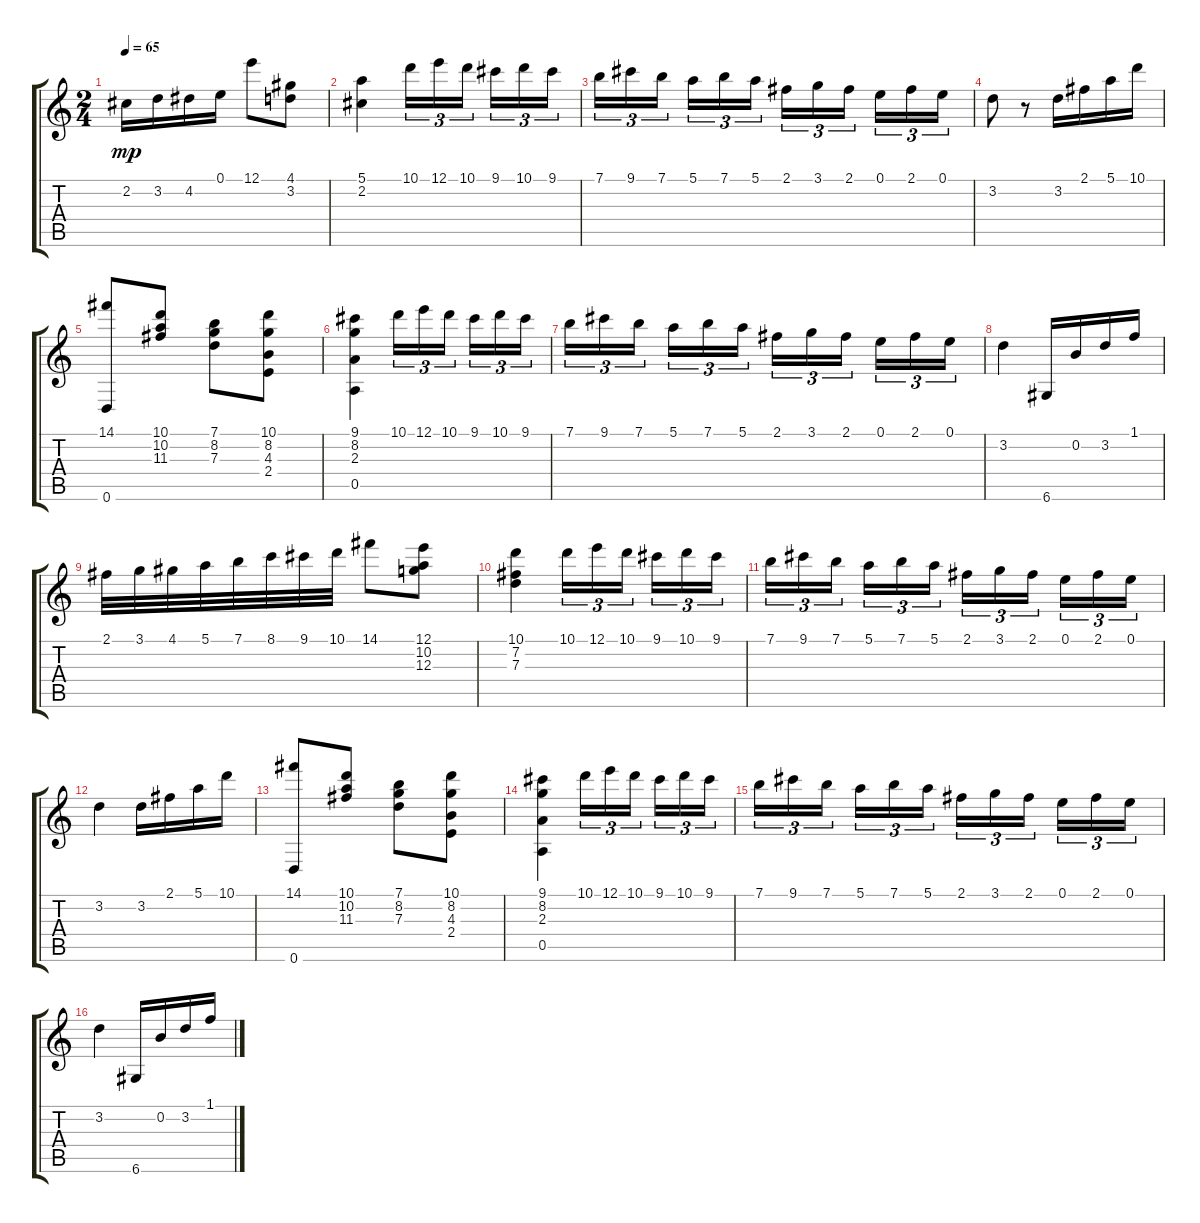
\track "" {instrument acousticguitarnylon}
\staff {score tabs}
\tuning (E4 B3 G3 D3 A2 D2) {hide}
\ts (2 4)
\tempo 65
\clef g2
\ks c
2.2.16{dy mp} 3.2.16 4.2.16 0.1.16 12.1.8 (4.1 3.2).8 |
(5.1 2.2).4 10.1.16{tu (3 2)} 12.1.16{tu (3 2)} 10.1.16{tu (3 2)} 9.1.16{tu (3 2)} 10.1.16{tu (3 2)} 9.1.16{tu (3 2)} |
7.1.16{tu (3 2)} 9.1.16{tu (3 2)} 7.1.16{tu (3 2)} 5.1.16{tu (3 2)} 7.1.16{tu (3 2)} 5.1.16{tu (3 2)} 2.1.16{tu (3 2)} 3.1.16{tu (3 2)} 2.1.16{tu (3 2)} 0.1.16{tu (3 2)} 2.1.16{tu (3 2)} 0.1.16{tu (3 2)} |
3.2.8 r.8 3.2.16 2.1.16 5.1.16 10.1.16 |
(14.1 0.6).8 (10.1 10.2 11.3).8 (7.1 8.2 7.3).8 (10.1 8.2 4.3 2.4).8 |
(9.1 8.2 2.3 0.5).4 10.1.16{tu (3 2)} 12.1.16{tu (3 2)} 10.1.16{tu (3 2)} 9.1.16{tu (3 2)} 10.1.16{tu (3 2)} 9.1.16{tu (3 2)} |
7.1.16{tu (3 2)} 9.1.16{tu (3 2)} 7.1.16{tu (3 2)} 5.1.16{tu (3 2)} 7.1.16{tu (3 2)} 5.1.16{tu (3 2)} 2.1.16{tu (3 2)} 3.1.16{tu (3 2)} 2.1.16{tu (3 2)} 0.1.16{tu (3 2)} 2.1.16{tu (3 2)} 0.1.16{tu (3 2)} |
3.2.4 6.6.16 0.2.16 3.2.16 1.1.16 |
2.1.32 3.1.32 4.1.32 5.1.32 7.1.32 8.1.32 9.1.32 10.1.32 14.1.8 (12.1 10.2 12.3).8 |
(10.1 7.2 7.3).4 10.1.16{tu (3 2)} 12.1.16{tu (3 2)} 10.1.16{tu (3 2)} 9.1.16{tu (3 2)} 10.1.16{tu (3 2)} 9.1.16{tu (3 2)} |
7.1.16{tu (3 2)} 9.1.16{tu (3 2)} 7.1.16{tu (3 2)} 5.1.16{tu (3 2)} 7.1.16{tu (3 2)} 5.1.16{tu (3 2)} 2.1.16{tu (3 2)} 3.1.16{tu (3 2)} 2.1.16{tu (3 2)} 0.1.16{tu (3 2)} 2.1.16{tu (3 2)} 0.1.16{tu (3 2)} |
3.2.4 3.2.16 2.1.16 5.1.16 10.1.16 |
(14.1 0.6).8 (10.1 10.2 11.3).8 (7.1 8.2 7.3).8 (10.1 8.2 4.3 2.4).8 |
(9.1 8.2 2.3 0.5).4 10.1.16{tu (3 2)} 12.1.16{tu (3 2)} 10.1.16{tu (3 2)} 9.1.16{tu (3 2)} 10.1.16{tu (3 2)} 9.1.16{tu (3 2)} |
7.1.16{tu (3 2)} 9.1.16{tu (3 2)} 7.1.16{tu (3 2)} 5.1.16{tu (3 2)} 7.1.16{tu (3 2)} 5.1.16{tu (3 2)} 2.1.16{tu (3 2)} 3.1.16{tu (3 2)} 2.1.16{tu (3 2)} 0.1.16{tu (3 2)} 2.1.16{tu (3 2)} 0.1.16{tu (3 2)} |
3.2.4 6.6.16 0.2.16 3.2.16 1.1.16
